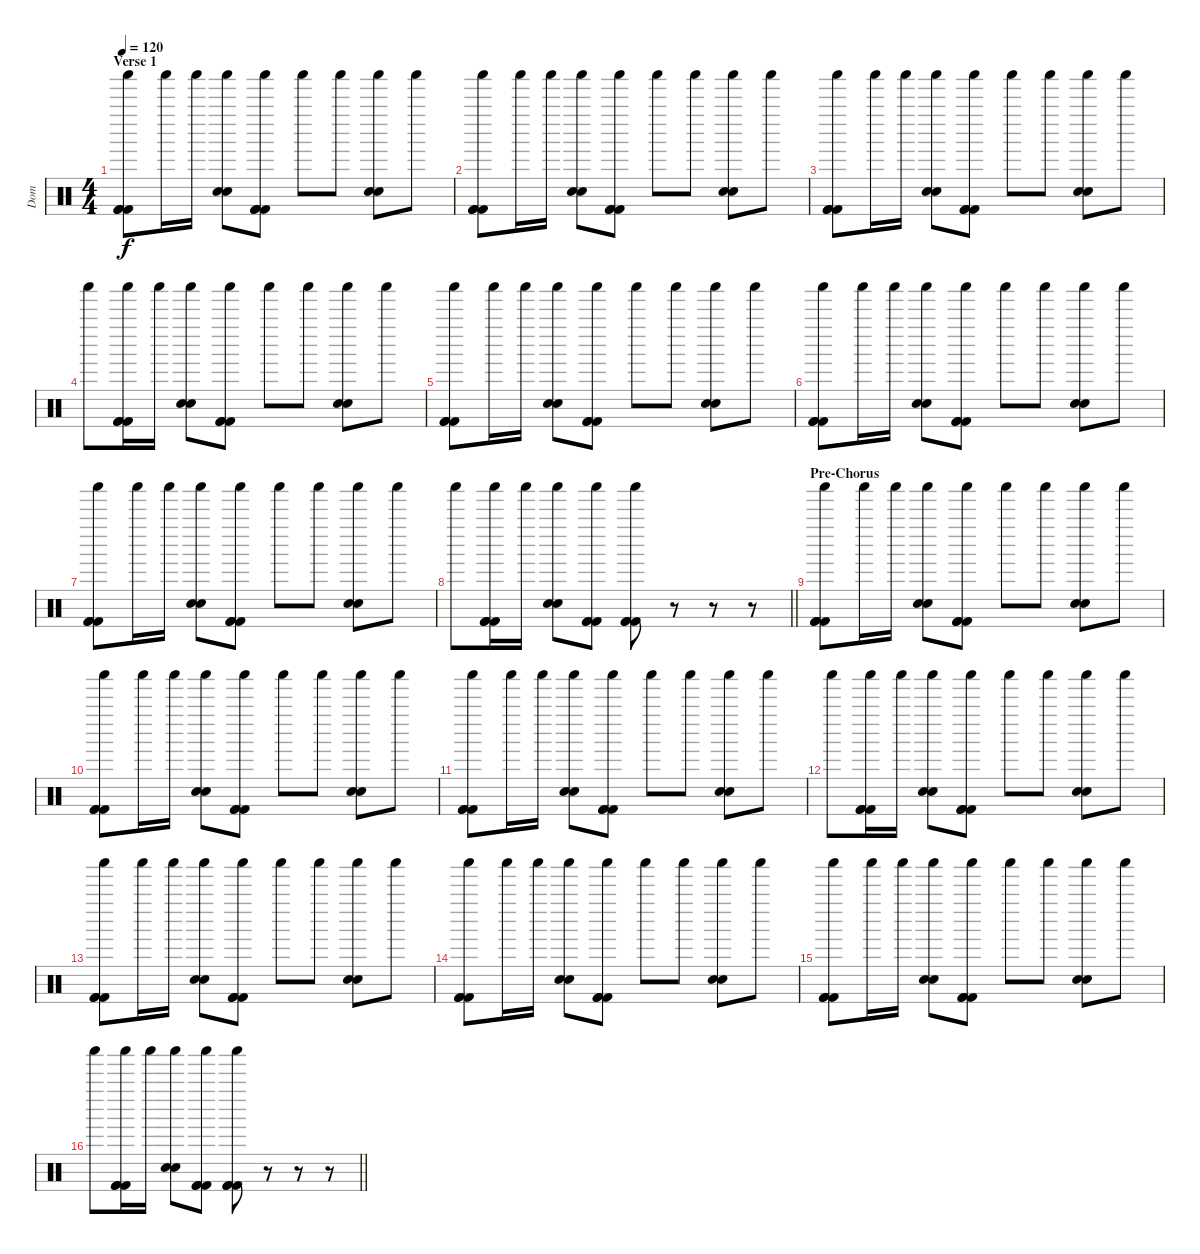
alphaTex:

\track ("Dom" "Dom") {instrument percussion}
\staff {score}
\articulation defaults
\ts (4 4)
\section ("" "Verse 1")
\tempo 120
\clef neutral
\ks c
("Shaker (hit)" "Kick (hit) 2" "Kick (hit) 2" "Kick (hit) 2").8{dy f} "Shaker (hit)".16 "Shaker (hit)".16 ("Shaker (hit)" "Electric Snare (hit)" "Electric Snare (hit)").8 ("Shaker (hit)" "Kick (hit) 2" "Kick (hit) 2" "Kick (hit) 2").8 "Shaker (hit)".8 "Shaker (hit)".8 ("Shaker (hit)" "Electric Snare (hit)" "Electric Snare (hit)").8 "Shaker (hit)".8 |
("Shaker (hit)" "Kick (hit) 2" "Kick (hit) 2" "Kick (hit) 2").8 "Shaker (hit)".16 "Shaker (hit)".16 ("Shaker (hit)" "Electric Snare (hit)" "Electric Snare (hit)").8 ("Shaker (hit)" "Kick (hit) 2" "Kick (hit) 2" "Kick (hit) 2").8 "Shaker (hit)".8 "Shaker (hit)".8 ("Shaker (hit)" "Electric Snare (hit)" "Electric Snare (hit)").8 "Shaker (hit)".8 |
("Shaker (hit)" "Kick (hit) 2" "Kick (hit) 2" "Kick (hit) 2").8 "Shaker (hit)".16 "Shaker (hit)".16 ("Shaker (hit)" "Electric Snare (hit)" "Electric Snare (hit)").8 ("Shaker (hit)" "Kick (hit) 2" "Kick (hit) 2" "Kick (hit) 2").8 "Shaker (hit)".8 "Shaker (hit)".8 ("Shaker (hit)" "Electric Snare (hit)" "Electric Snare (hit)").8 "Shaker (hit)".8 |
"Shaker (hit)".8 ("Shaker (hit)" "Kick (hit) 2" "Kick (hit) 2" "Kick (hit) 2").16 "Shaker (hit)".16 ("Shaker (hit)" "Electric Snare (hit)" "Electric Snare (hit)").8 ("Shaker (hit)" "Kick (hit) 2" "Kick (hit) 2" "Kick (hit) 2").8 "Shaker (hit)".8 "Shaker (hit)".8 ("Shaker (hit)" "Electric Snare (hit)" "Electric Snare (hit)").8 "Shaker (hit)".8 |
("Shaker (hit)" "Kick (hit) 2" "Kick (hit) 2" "Kick (hit) 2").8 "Shaker (hit)".16 "Shaker (hit)".16 ("Shaker (hit)" "Electric Snare (hit)" "Electric Snare (hit)").8 ("Shaker (hit)" "Kick (hit) 2" "Kick (hit) 2" "Kick (hit) 2").8 "Shaker (hit)".8 "Shaker (hit)".8 ("Shaker (hit)" "Electric Snare (hit)" "Electric Snare (hit)").8 "Shaker (hit)".8 |
("Shaker (hit)" "Kick (hit) 2" "Kick (hit) 2" "Kick (hit) 2").8 "Shaker (hit)".16 "Shaker (hit)".16 ("Shaker (hit)" "Electric Snare (hit)" "Electric Snare (hit)").8 ("Shaker (hit)" "Kick (hit) 2" "Kick (hit) 2" "Kick (hit) 2").8 "Shaker (hit)".8 "Shaker (hit)".8 ("Shaker (hit)" "Electric Snare (hit)" "Electric Snare (hit)").8 "Shaker (hit)".8 |
("Shaker (hit)" "Kick (hit) 2" "Kick (hit) 2" "Kick (hit) 2").8 "Shaker (hit)".16 "Shaker (hit)".16 ("Shaker (hit)" "Electric Snare (hit)" "Electric Snare (hit)").8 ("Shaker (hit)" "Kick (hit) 2" "Kick (hit) 2" "Kick (hit) 2").8 "Shaker (hit)".8 "Shaker (hit)".8 ("Shaker (hit)" "Electric Snare (hit)" "Electric Snare (hit)").8 "Shaker (hit)".8 |
\barLineRight lightlight "Shaker (hit)".8
("Shaker (hit)" "Kick (hit) 2" "Kick (hit) 2" "Kick (hit) 2").16 "Shaker (hit)".16 ("Shaker (hit)" "Electric Snare (hit)" "Electric Snare (hit)").8 ("Shaker (hit)" "Kick (hit) 2" "Kick (hit) 2" "Kick (hit) 2").8 ("Shaker (hit)" "Kick (hit) 2" "Kick (hit) 2" "Kick (hit) 2").8 r.8 r.8 r.8 |
\section ("" "Pre-Chorus")
("Shaker (hit)" "Kick (hit) 2" "Kick (hit) 2" "Kick (hit) 2").8 "Shaker (hit)".16 "Shaker (hit)".16 ("Shaker (hit)" "Electric Snare (hit)" "Electric Snare (hit)").8 ("Shaker (hit)" "Kick (hit) 2" "Kick (hit) 2" "Kick (hit) 2").8 "Shaker (hit)".8 "Shaker (hit)".8 ("Shaker (hit)" "Electric Snare (hit)" "Electric Snare (hit)").8 "Shaker (hit)".8 |
("Shaker (hit)" "Kick (hit) 2" "Kick (hit) 2" "Kick (hit) 2").8 "Shaker (hit)".16 "Shaker (hit)".16 ("Shaker (hit)" "Electric Snare (hit)" "Electric Snare (hit)").8 ("Shaker (hit)" "Kick (hit) 2" "Kick (hit) 2" "Kick (hit) 2").8 "Shaker (hit)".8 "Shaker (hit)".8 ("Shaker (hit)" "Electric Snare (hit)" "Electric Snare (hit)").8 "Shaker (hit)".8 |
("Shaker (hit)" "Kick (hit) 2" "Kick (hit) 2" "Kick (hit) 2").8 "Shaker (hit)".16 "Shaker (hit)".16 ("Shaker (hit)" "Electric Snare (hit)" "Electric Snare (hit)").8 ("Shaker (hit)" "Kick (hit) 2" "Kick (hit) 2" "Kick (hit) 2").8 "Shaker (hit)".8 "Shaker (hit)".8 ("Shaker (hit)" "Electric Snare (hit)" "Electric Snare (hit)").8 "Shaker (hit)".8 |
"Shaker (hit)".8 ("Shaker (hit)" "Kick (hit) 2" "Kick (hit) 2" "Kick (hit) 2").16 "Shaker (hit)".16 ("Shaker (hit)" "Electric Snare (hit)" "Electric Snare (hit)").8 ("Shaker (hit)" "Kick (hit) 2" "Kick (hit) 2" "Kick (hit) 2").8 "Shaker (hit)".8 "Shaker (hit)".8 ("Shaker (hit)" "Electric Snare (hit)" "Electric Snare (hit)").8 "Shaker (hit)".8 |
("Shaker (hit)" "Kick (hit) 2" "Kick (hit) 2" "Kick (hit) 2").8 "Shaker (hit)".16 "Shaker (hit)".16 ("Shaker (hit)" "Electric Snare (hit)" "Electric Snare (hit)").8 ("Shaker (hit)" "Kick (hit) 2" "Kick (hit) 2" "Kick (hit) 2").8 "Shaker (hit)".8 "Shaker (hit)".8 ("Shaker (hit)" "Electric Snare (hit)" "Electric Snare (hit)").8 "Shaker (hit)".8 |
("Shaker (hit)" "Kick (hit) 2" "Kick (hit) 2" "Kick (hit) 2").8 "Shaker (hit)".16 "Shaker (hit)".16 ("Shaker (hit)" "Electric Snare (hit)" "Electric Snare (hit)").8 ("Shaker (hit)" "Kick (hit) 2" "Kick (hit) 2" "Kick (hit) 2").8 "Shaker (hit)".8 "Shaker (hit)".8 ("Shaker (hit)" "Electric Snare (hit)" "Electric Snare (hit)").8 "Shaker (hit)".8 |
("Shaker (hit)" "Kick (hit) 2" "Kick (hit) 2" "Kick (hit) 2").8 "Shaker (hit)".16 "Shaker (hit)".16 ("Shaker (hit)" "Electric Snare (hit)" "Electric Snare (hit)").8 ("Shaker (hit)" "Kick (hit) 2" "Kick (hit) 2" "Kick (hit) 2").8 "Shaker (hit)".8 "Shaker (hit)".8 ("Shaker (hit)" "Electric Snare (hit)" "Electric Snare (hit)").8 "Shaker (hit)".8 |
\barLineRight lightlight "Shaker (hit)".8
("Shaker (hit)" "Kick (hit) 2" "Kick (hit) 2" "Kick (hit) 2").16 "Shaker (hit)".16 ("Shaker (hit)" "Electric Snare (hit)" "Electric Snare (hit)").8 ("Shaker (hit)" "Kick (hit) 2" "Kick (hit) 2" "Kick (hit) 2").8 ("Shaker (hit)" "Kick (hit) 2" "Kick (hit) 2" "Kick (hit) 2").8 r.8 r.8 r.8
